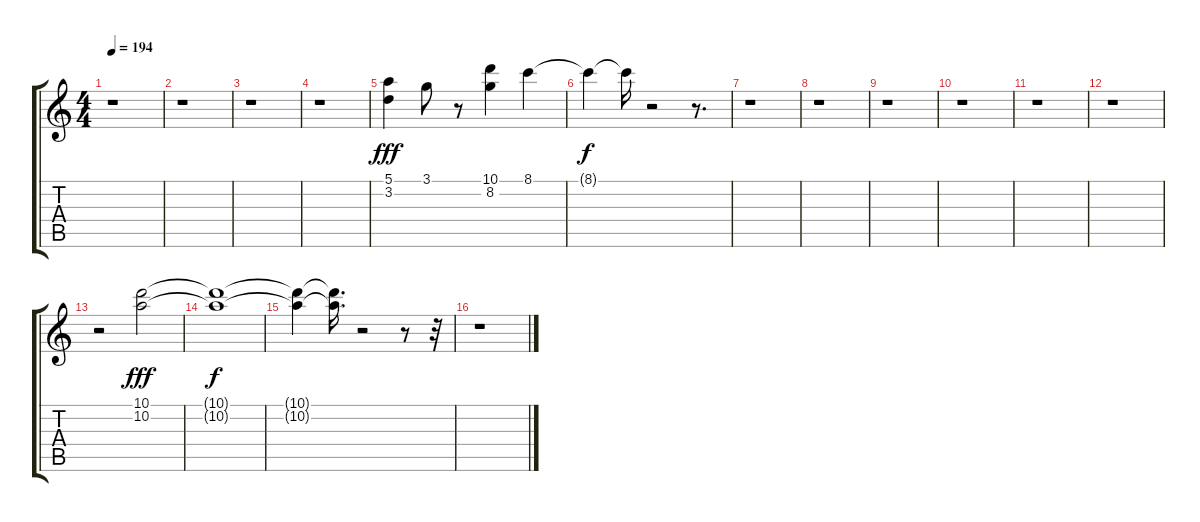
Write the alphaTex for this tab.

\track "" {instrument electricguitarclean}
\staff {score tabs}
\tuning (E4 B3 G3 D3 A2 E2) {hide}
\ts (4 4)
\tempo 194
\clef g2
\ks c
r.1{dy f} |
r.1 |
r.1 |
r.1 |
(5.1 3.2).4{dy fff} 3.1.8 r.8 (10.1 8.2).4 8.1.4 |
8.1{t}.4{dy f} 8.1{t}.16 r.2 r.8{d} |
r.1 |
r.1 |
r.1 |
r.1 |
r.1 |
r.1 |
r.2 (10.1 10.2).2{dy fff} |
(10.1{t} 10.2{t}).1{dy f} |
(10.1{t} 10.2{t}).4 (10.1{t} 10.2{t}).16{d} r.2 r.8 r.32 |
r.1
